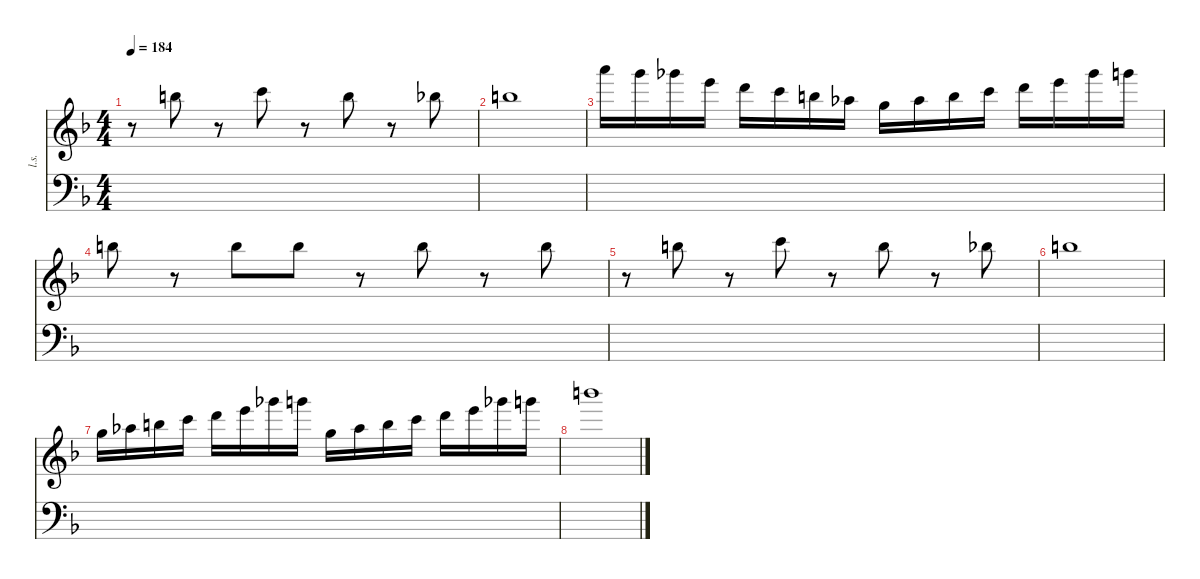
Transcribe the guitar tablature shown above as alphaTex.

\defaultSystemsLayout 4
\hideDynamics
\bracketExtendMode nobrackets
\otherSystemsTrackNameOrientation horizontal
\track ("Lead Synthesizer" "l.s.") {instrument lead7fifths}
\staff {score}
\tuning (E4 B3 G3 D3 A2 E2)
\ts (4 4)
\tempo 184
\clef g2
\ks dminor
r.8{dy ff beam Down} 19.1{acc forcenatural}.8{beam Down} r.8{beam Down} 20.1{acc forcenatural}.8{beam Down} r.8{beam Down} 19.1{acc forcenatural}.8{beam Down} r.8{beam Down} 18.1{acc b}.8{beam Down} |
19.1{acc forcenatural}.1{beam Down} |
29.1{acc forcenatural}.16{beam Down} 27.1{acc forcenatural}.16{beam Down} 26.1{acc b}.16{beam Down} 24.1{acc forcenatural}.16{beam Down} 22.1{acc forcenatural}.16{beam Down} 20.1{acc forcenatural}.16{beam Down} 19.1{acc forcenatural}.16{beam Down} 16.1{acc b}.16{beam Down} 15.1{acc forcenatural}.16{beam Down} 16.1{acc b}.16{beam Down} 19.1{acc forcenatural}.16{beam Down} 20.1{acc forcenatural}.16{beam Down} 22.1{acc forcenatural}.16{beam Down} 24.1{acc forcenatural}.16{beam Down} 26.1{acc b}.16{beam Down} 27.1{acc forcenatural}.16{beam Down} |
19.1{acc forcenatural}.8{beam Down} r.8{beam Down} 19.1{acc forcenatural}.8{beam Down} 19.1{acc forcenatural}.8{beam Down} r.8{beam Down} 19.1{acc forcenatural}.8{beam Down} r.8{beam Down} 19.1{acc forcenatural}.8{beam Down} |
r.8{beam Down} 19.1{acc forcenatural}.8{beam Down} r.8{beam Down} 20.1{acc forcenatural}.8{beam Down} r.8{beam Down} 19.1{acc forcenatural}.8{beam Down} r.8{beam Down} 18.1{acc b}.8{beam Down} |
19.1{acc forcenatural}.1{beam Down} |
15.1{acc forcenatural}.16{beam Down} 16.1{acc b}.16{beam Down} 19.1{acc forcenatural}.16{beam Down} 20.1{acc forcenatural}.16{beam Down} 22.1{acc forcenatural}.16{beam Down} 24.1{acc forcenatural}.16{beam Down} 26.1{acc b}.16{beam Down} 27.1{acc forcenatural}.16{beam Down} 15.1{acc forcenatural}.16{beam Down} 16.1{acc b}.16{beam Down} 19.1{acc forcenatural}.16{beam Down} 20.1{acc forcenatural}.16{beam Down} 22.1{acc forcenatural}.16{beam Down} 24.1{acc forcenatural}.16{beam Down} 26.1{acc b}.16{beam Down} 27.1{acc forcenatural}.16{beam Down} |
31.1{acc forcenatural}.1{beam Down} |
|
|
|
|
|
|
|
\staff {score}
\tuning (G2 D2 A1 E1 B0)
\clef f4
\ottava regular
\simile none
\ks dminor
|
|
|
|
|
|
|
|
|
|
|
|
|
|
|
